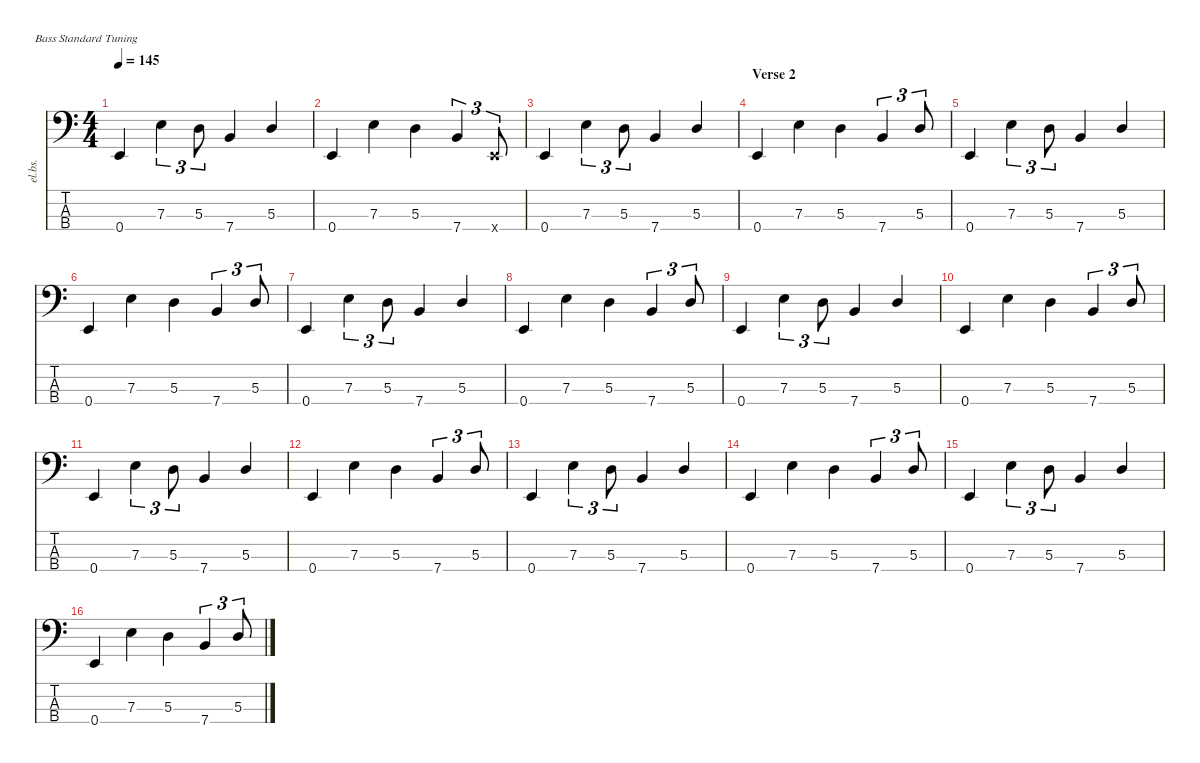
\defaultSystemsLayout 4
\hideDynamics
\bracketExtendMode nobrackets
\otherSystemsTrackNameOrientation horizontal
\track ("Bass (Jones)" "el.bs.") {instrument electricbassfinger}
\staff {score tabs}
\tuning (G2 D2 A1 E1)
\ts (4 4)
\tempo 145
\clef f4
\ks c
0.4.4{dy f beam Up} 7.3.4{tu (3 2) beam Down} 5.3.8{tu (3 2) beam Down} 7.4.4{beam Up} 5.3.4{beam Up} |
0.4.4{beam Up} 7.3.4{beam Down} 5.3.4{beam Down} 7.4.4{tu (3 2) beam Up} 0.4{x}.8{tu (3 2) beam Up} |
0.4.4{beam Up} 7.3.4{tu (3 2) beam Down} 5.3.8{tu (3 2) beam Down} 7.4.4{beam Up} 5.3.4{beam Up} |
\section ("" "Verse 2")
0.4.4{beam Up} 7.3.4{beam Down} 5.3.4{beam Down} 7.4.4{tu (3 2) beam Up} 5.3.8{tu (3 2) beam Up} |
0.4.4{beam Up} 7.3.4{tu (3 2) beam Down} 5.3.8{tu (3 2) beam Down} 7.4.4{beam Up} 5.3.4{beam Up} |
0.4.4{beam Up} 7.3.4{beam Down} 5.3.4{beam Down} 7.4.4{tu (3 2) beam Up} 5.3.8{tu (3 2) beam Up} |
0.4.4{beam Up} 7.3.4{tu (3 2) beam Down} 5.3.8{tu (3 2) beam Down} 7.4.4{beam Up} 5.3.4{beam Up} |
0.4.4{beam Up} 7.3.4{beam Down} 5.3.4{beam Down} 7.4.4{tu (3 2) beam Up} 5.3.8{tu (3 2) beam Up} |
0.4.4{beam Up} 7.3.4{tu (3 2) beam Down} 5.3.8{tu (3 2) beam Down} 7.4.4{beam Up} 5.3.4{beam Up} |
0.4.4{beam Up} 7.3.4{beam Down} 5.3.4{beam Down} 7.4.4{tu (3 2) beam Up} 5.3.8{tu (3 2) beam Up} |
0.4.4{beam Up} 7.3.4{tu (3 2) beam Down} 5.3.8{tu (3 2) beam Down} 7.4.4{beam Up} 5.3.4{beam Up} |
0.4.4{beam Up} 7.3.4{beam Down} 5.3.4{beam Down} 7.4.4{tu (3 2) beam Up} 5.3.8{tu (3 2) beam Up} |
0.4.4{beam Up} 7.3.4{tu (3 2) beam Down} 5.3.8{tu (3 2) beam Down} 7.4.4{beam Up} 5.3.4{beam Up} |
0.4.4{beam Up} 7.3.4{beam Down} 5.3.4{beam Down} 7.4.4{tu (3 2) beam Up} 5.3.8{tu (3 2) beam Up} |
0.4.4{beam Up} 7.3.4{tu (3 2) beam Down} 5.3.8{tu (3 2) beam Down} 7.4.4{beam Up} 5.3.4{beam Up} |
0.4.4{beam Up} 7.3.4{beam Down} 5.3.4{beam Down} 7.4.4{tu (3 2) beam Up} 5.3.8{tu (3 2) beam Up}
